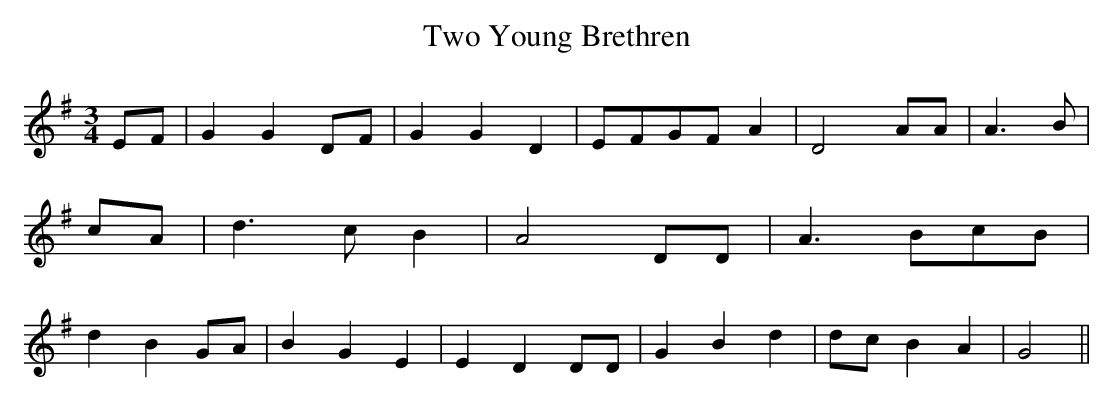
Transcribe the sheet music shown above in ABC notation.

X:1
T:Two Young Brethren
M:3/4
L:1/8
K:G
E-F| G2 G2D-F| G2 G2 D2|E-FG-F A2| D4 AA| A3- B| cA| d3 c B2| A4 DD|\
 A3 Bc-B| d2 B2G-A| B2 G2 E2| E2- D2 DD| G2 B2 d2|d-c B2 A2| G4||
